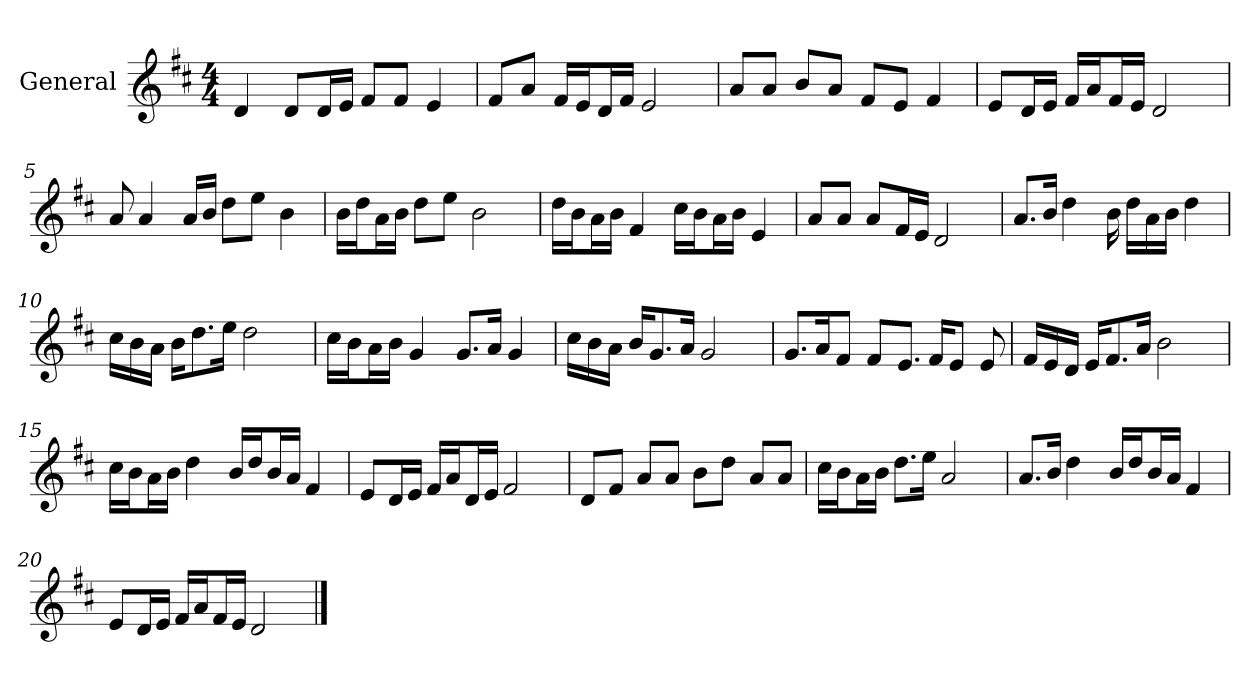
**kern
*part1
*staff1
*I"General
*clefG2
*k[f#c#]
*M4/4
*MM72
=1
4d
8d/L
16d/L
16e/JJ
8f#/L
8f#/J
4e
=2
8f#/L
8a/J
16f#/LL
16e/J
16d/L
16f#/JJ
2e
=3
8a/L
8a/J
8b/L
8a/J
8f#/L
8e/J
4f#
=4
8e/L
16d/L
16e/JJ
16f#/LL
16a/J
16f#/L
16e/JJ
2d
=5
8a
4a
16a/LL
16b/JJ
8dd\L
8ee\J
4b
=6
16b\LL
16dd\J
16a\L
16b\JJ
8dd\L
8ee\J
2b
=7
16dd\LL
16b\J
16a\L
16b\JJ
4f#
16cc#\LL
16b\J
16a\L
16b\JJ
4e
=8
8a/L
8a/J
8a/L
16f#/L
16e/JJ
2d
=9
!LO:N:vis=8.
8a/L
16b/Jk
4dd
16b
16dd\LL
16a\
16b\JJ
4dd
=10
16cc#\LL
16b\
16a\JJ
16b\KL
!LO:N:vis=8.
8dd\
16ee\Jk
2dd
=11
16cc#\LL
16b\J
16a\L
16b\JJ
4g
!LO:N:vis=8.
8g/L
16a/Jk
4g
=12
16cc#\LL
16b\
16a\JJ
16b/KL
!LO:N:vis=8.
8g/
16a/Jk
2g
=13
!LO:N:vis=8.
8g/L
16a/K
8f#/J
8f#/L
!LO:N:vis=8.
8e/J
16f#/KL
8e/J
8e
=14
16f#/LL
16e/
16d/JJ
16e/KL
!LO:N:vis=8.
8f#/
16a/Jk
2b
=15
16cc#\LL
16b\J
16a\L
16b\JJ
4dd
16b/LL
16dd/J
16b/L
16a/JJ
4f#
=16
8e/L
16d/L
16e/JJ
16f#/LL
16a/J
16d/L
16e/JJ
2f#
=17
8d/L
8f#/J
8a/L
8a/J
8b\L
8dd\J
8a/L
8a/J
=18
16cc#\LL
16b\J
16a\L
16b\JJ
!LO:N:vis=8.
8dd\L
16ee\Jk
2a
=19
!LO:N:vis=8.
8a/L
16b/Jk
4dd
16b/LL
16dd/J
16b/L
16a/JJ
4f#
=20
8e/L
16d/L
16e/JJ
16f#/LL
16a/J
16f#/L
16e/JJ
2d
==
*-
